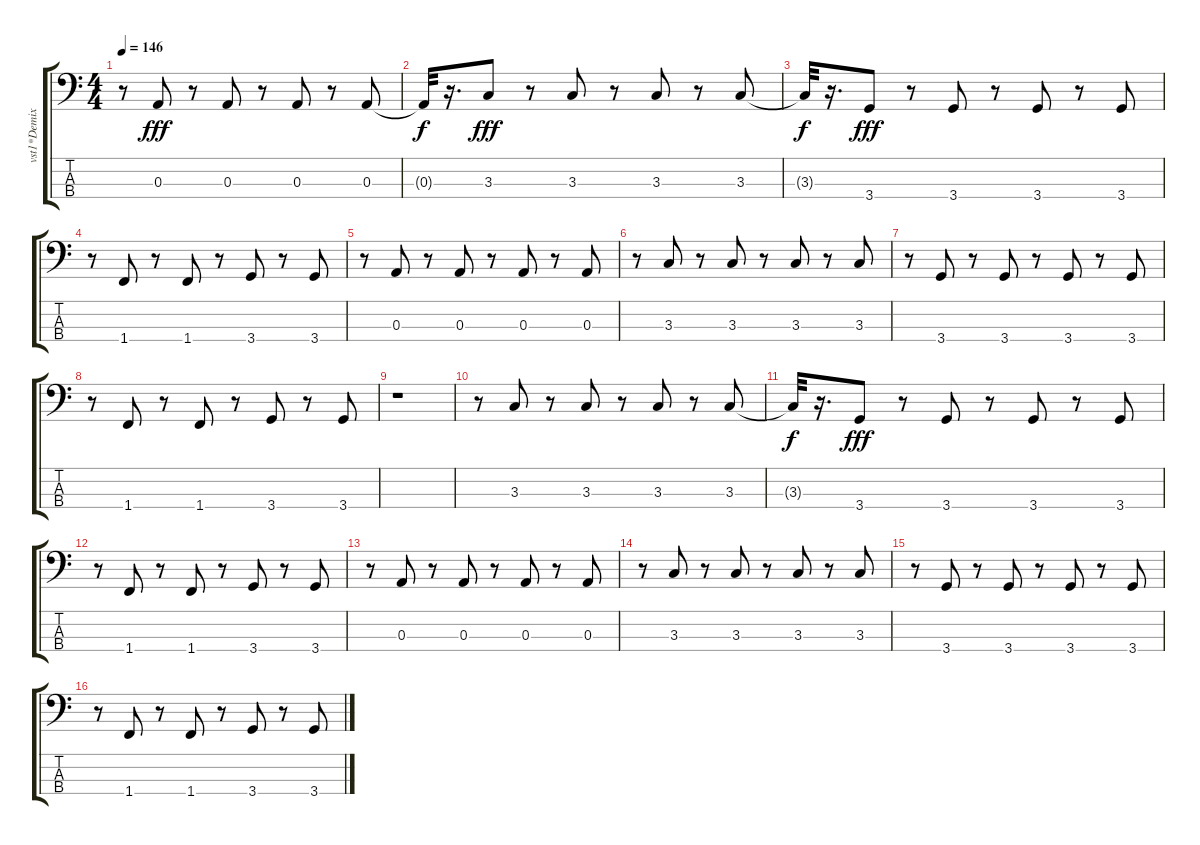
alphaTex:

\track ("vst1*Demixed 11" "vst1*Demix") {instrument synthbass1}
\staff {score tabs}
\tuning (G2 D2 A1 E1) {hide}
\ts (4 4)
\tempo 146
\clef f4
\ks c
r.8{dy fff} 0.3.8 r.8 0.3.8 r.8 0.3.8 r.8 0.3.8 |
0.3{t}.32{dy f} r.16{d} 3.3.8{dy fff} r.8 3.3.8 r.8 3.3.8 r.8 3.3.8 |
3.3{t}.32{dy f} r.16{d} 3.4.8{dy fff} r.8 3.4.8 r.8 3.4.8 r.8 3.4.8 |
r.8 1.4.8 r.8 1.4.8 r.8 3.4.8 r.8 3.4.8 |
r.8 0.3.8 r.8 0.3.8 r.8 0.3.8 r.8 0.3.8 |
r.8 3.3.8 r.8 3.3.8 r.8 3.3.8 r.8 3.3.8 |
r.8 3.4.8 r.8 3.4.8 r.8 3.4.8 r.8 3.4.8 |
r.8 1.4.8 r.8 1.4.8 r.8 3.4.8 r.8 3.4.8 |
r.1 |
r.8 3.3.8 r.8 3.3.8 r.8 3.3.8 r.8 3.3.8 |
3.3{t}.32{dy f} r.16{d} 3.4.8{dy fff} r.8 3.4.8 r.8 3.4.8 r.8 3.4.8 |
r.8 1.4.8 r.8 1.4.8 r.8 3.4.8 r.8 3.4.8 |
r.8 0.3.8 r.8 0.3.8 r.8 0.3.8 r.8 0.3.8 |
r.8 3.3.8 r.8 3.3.8 r.8 3.3.8 r.8 3.3.8 |
r.8 3.4.8 r.8 3.4.8 r.8 3.4.8 r.8 3.4.8 |
r.8 1.4.8 r.8 1.4.8 r.8 3.4.8 r.8 3.4.8
